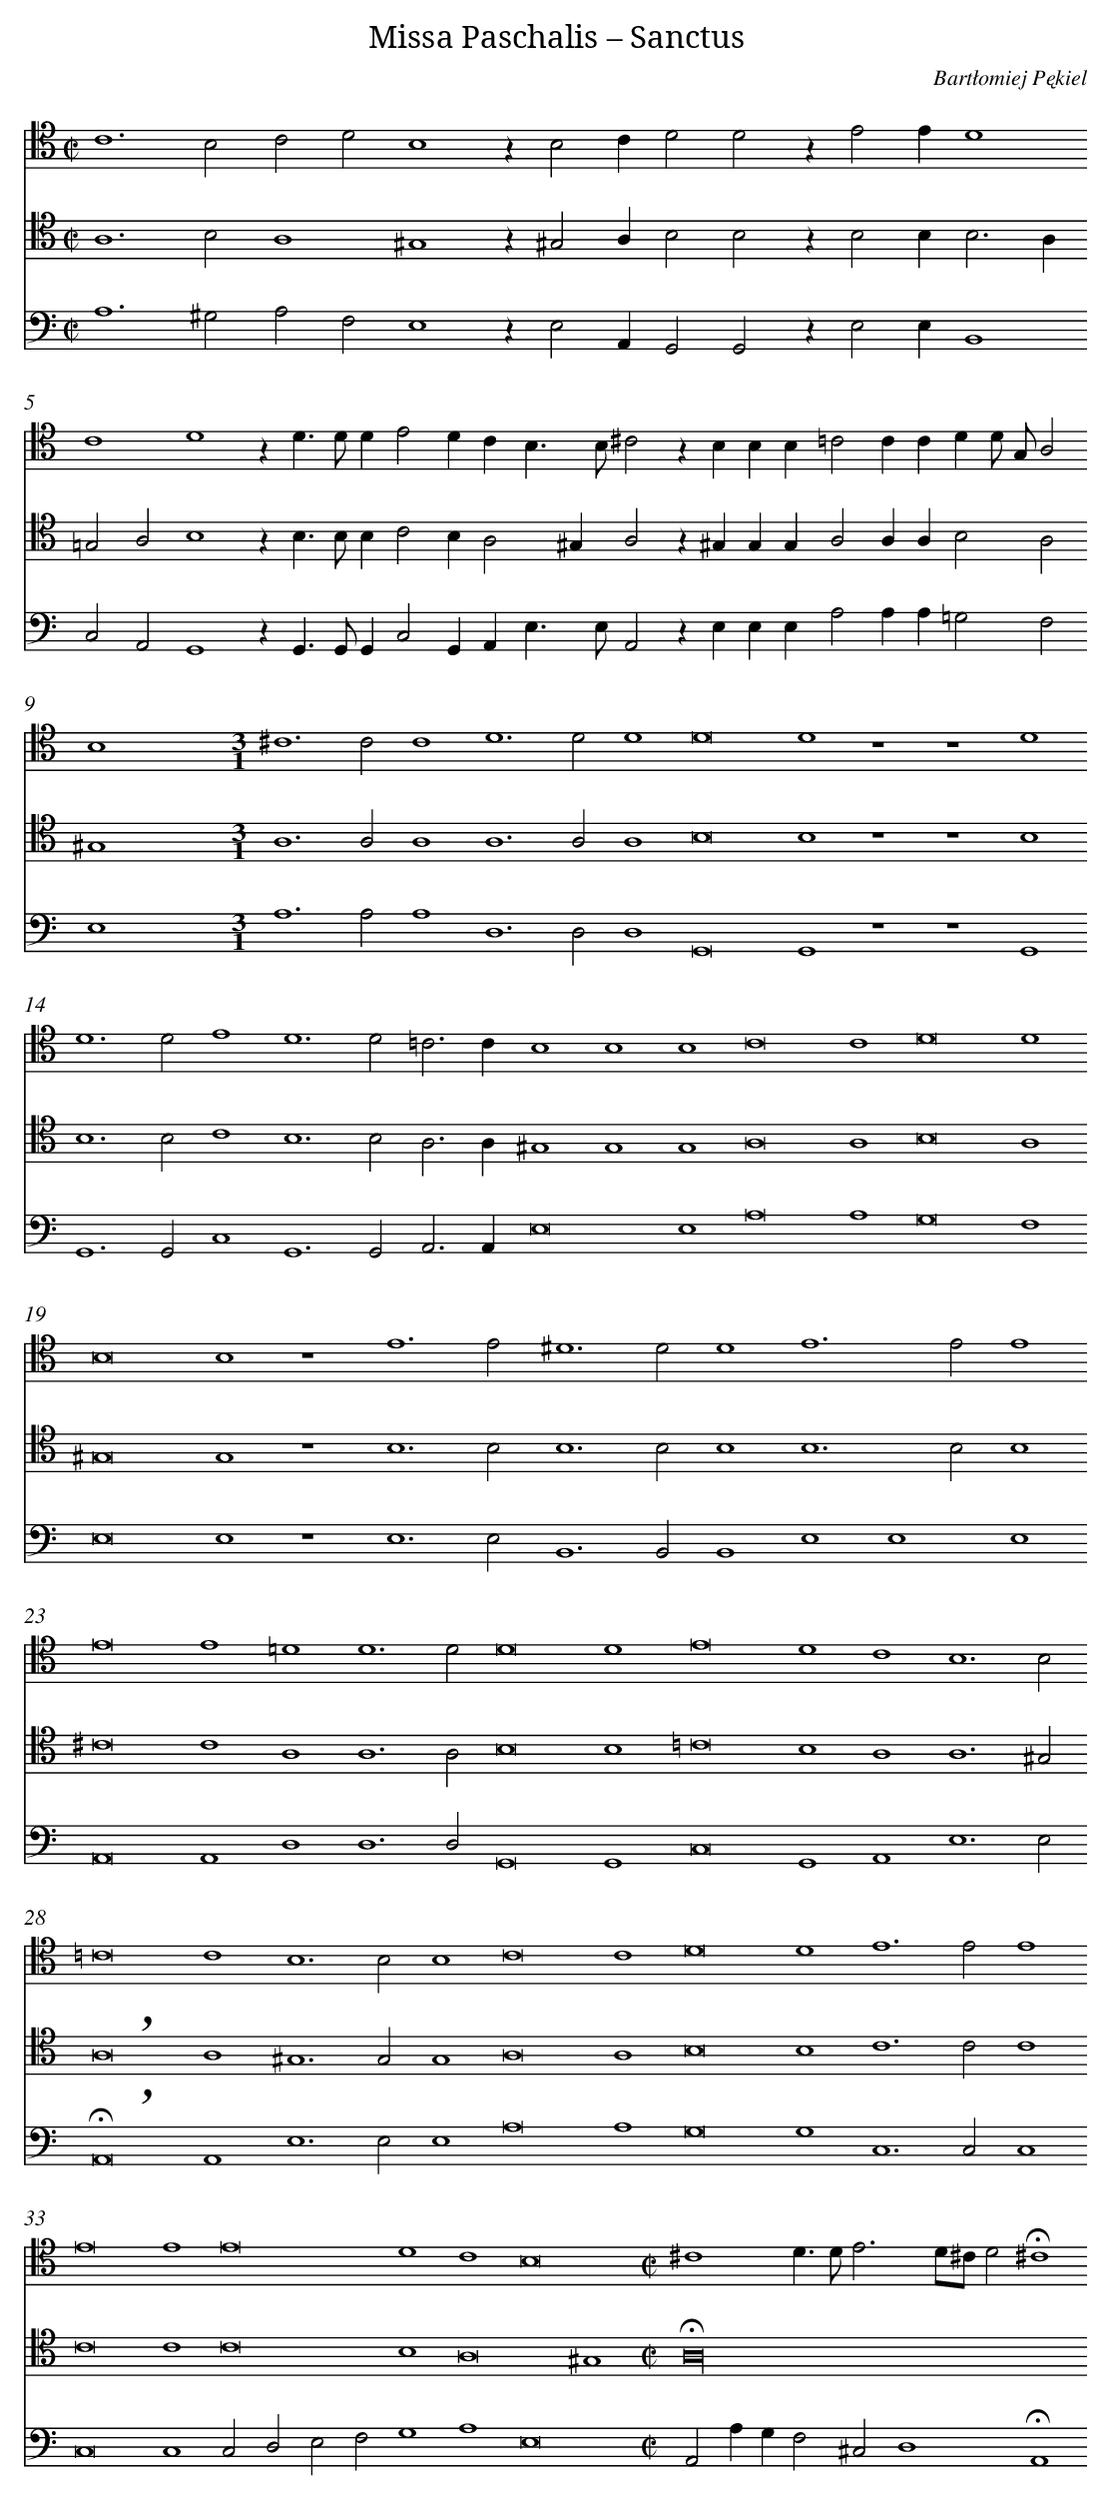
X:1
T: Missa Paschalis – Sanctus
C: Bartłomiej Pękiel
L: 1/4
M: C|
V: 1 clef=tenor
V: 2 clef=tenor
V: 3 clef=bass
K: C
[V:1] C6B,2 [|]
[V:2] A,6B,2 [|]
[V:3] A,6^G,2 [|]
[V:1] C2D2B,4 [|]
[V:2] A,4^G,4 [|]
[V:3] A,2F,2E,4 [|]
[V:1] zB,2CD2D2 [|]
[V:2] z^G,2A,B,2B,2 [|]
[V:3] zE,2A,,G,,2G,,2 [|]
[V:1] zE2ED4 [|]
[V:2] zB,2B,2<B,2A, [|]
[V:3] zE,2E,B,,4 [|]
[V:1] C4D4 [|]
[V:2] =G,2A,2B,4 [|]
[V:3] C,2A,,2G,,4 [|]
[V:1] zD>DDE2DC [|]
[V:2] zB,>B,B,C2B,A,2 [|]
[V:3] zG,,>G,,G,,C,2G,,A,, [|]
[V:1] B,>B,^C2zB,B,B, [|]
[V:2] ^G,A,2z^G,G,G, [|]
[V:3] E,>E,A,,2zE,E,E, [|]
[V:1] =C2CCDD/ G,/A,2 [|]
[V:2] A,2A,A,B,2A,2 [|]
[V:3] A,2A,A,=G,2F,2 [|]
[V:1] B,4x4 [|]
[V:2] ^G,4x4 [|]
[V:3] E,4x4 [|]
[V:1] [M:3/1]^C4>C4C4 [|]
[V:2] [M:3/1]A,4>A,4A,4 [|]
[V:3] [M:3/1]A,4>A,4A,4 [|]
[V:1] D4>D4D4 [|]
[V:2] A,4>A,4A,4 [|]
[V:3] D,4>D,4D,4 [|]
[V:1] D8D4 [|]
[V:2] B,8B,4 [|]
[V:3] G,,8G,,4 [|]
[V:1] z4z4D4 [|]
[V:2] z4z4B,4 [|]
[V:3] z4z4G,,4 [|]
[V:1] D4>D4E4 [|]
[V:2] B,4>B,4C4 [|]
[V:3] G,,4>G,,4C,4 [|]
[V:1] D4>D4=C3C [|]
[V:2] B,4>B,4A,3A, [|]
[V:3] G,,4>G,,4A,,3A,, [|]
[V:1] B,4B,4B,4 [|]
[V:2] ^G,4G,4G,4 [|]
[V:3] E,8E,4 [|]
[V:1] C8C4 [|]
[V:2] A,8A,4 [|]
[V:3] A,8A,4 [|]
[V:1] D8D4 [|]
[V:2] B,8A,4 [|]
[V:3] G,8F,4 [|]
[V:1] B,8B,4 [|]
[V:2] ^G,8G,4 [|]
[V:3] E,8E,4 [|]
[V:1] z4E6E2 [|]
[V:2] z4B,6B,2 [|]
[V:3] z4E,6E,2 [|]
[V:1] ^D4>D4D4 [|]
[V:2] B,4>B,4B,4 [|]
[V:3] B,,4>B,,4B,,4 [|]
[V:1] E4>E4E4 [|]
[V:2] B,4>B,4B,4 [|]
[V:3] E,4E,4E,4 [|]
[V:1] E8E4 [|]
[V:2] ^C8C4 [|]
[V:3] A,,8A,,4 [|]
[V:1] =D4D6D2 [|]
[V:2] A,4A,6A,2 [|]
[V:3] D,4D,6D,2 [|]
[V:1] D8D4 [|]
[V:2] B,8B,4 [|]
[V:3] G,,8G,,4 [|]
[V:1] E8D4 [|]
[V:2] =C8B,4 [|]
[V:3] C,8G,,4 [|]
[V:1] C4B,6B,2 [|]
[V:2] A,4A,6^G,2 [|]
[V:3] A,,4E,6E,2 [|]
[V:1] =C8C4 [|]
[V:2] !breath!A,8A,4 [|]
[V:3] !fermata!!breath!A,,8A,,4 [|]
[V:1] B,4>B,4B,4 [|]
[V:2] ^G,4>G,4G,4 [|]
[V:3] E,4>E,4E,4 [|]
[V:1] C8C4 [|]
[V:2] A,8A,4 [|]
[V:3] A,8A,4 [|]
[V:1] D8D4 [|]
[V:2] B,8B,4 [|]
[V:3] G,8G,4 [|]
[V:1] E4>E4E4 [|]
[V:2] C4>C4C4 [|]
[V:3] C,4>C,4C,4 [|]
[V:1] E8E4 [|]
[V:2] C8C4 [|]
[V:3] C,8C,4 [|]
[V:1] E8D4 [|]
[V:2] C8B,4 [|]
[V:3] C,2D,2E,2F,2G,4 [|]
[V:1] C4B,8 [|]
[V:2] A,8^G,4 [|]
[V:3] A,4E,8 [|]
[V:1] [M:C|]^C4D>DE3 [|]
[V:2] [M:C|]!fermata!A,16 [|]
[V:3] [M:C|]A,,2A,G,F,2^C,2 [|]
[V:1] D/^C/D2!fermata!^C4 [|]
[V:2]  [|]
[V:3] D,4!fermata!A,,4 [|]
